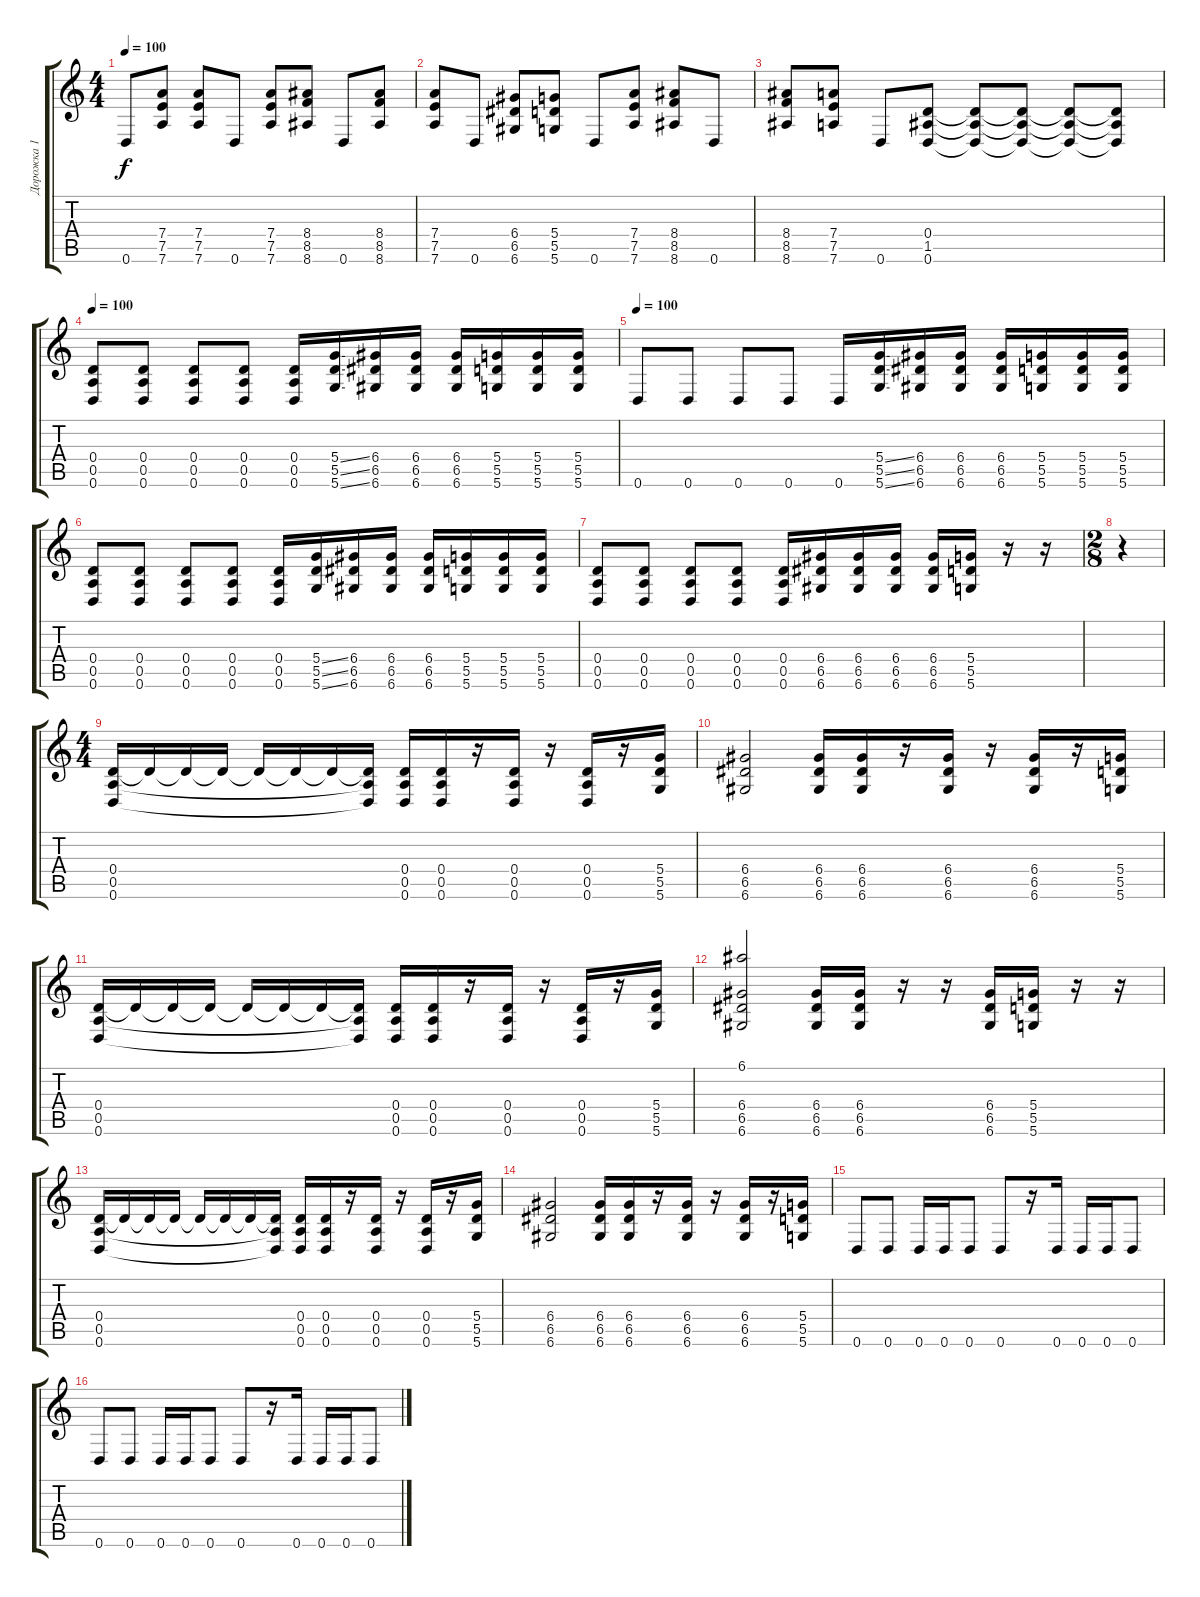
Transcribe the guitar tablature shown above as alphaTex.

\track ("Дорожка 1" "Дорожка 1") {instrument distortionguitar}
\staff {score tabs}
\tuning (E4 B3 G3 D3 A2 D2) {hide}
\ts (4 4)
\tempo 100
\tempo 120
\tempo 100
\clef g2
\ks c
0.6.8{dy f instrument distortionguitar} (7.4 7.5 7.6).8 (7.4 7.5 7.6).8 0.6.8 (7.4 7.5 7.6).8 (8.4 8.5 8.6).8 0.6.8 (8.4 8.5 8.6).8 |
(7.4 7.5 7.6).8 0.6.8 (6.4 6.5 6.6).8 (5.4 5.5 5.6).8 0.6.8 (7.4 7.5 7.6).8 (8.4 8.5 8.6).8 0.6.8 |
(8.4 8.5 8.6).8 (7.4 7.5 7.6).8 0.6.8 (0.4 1.5 0.6).8 (0.4{t} 1.5{t} 0.6{t}).8 (0.4{t} 1.5{t} 0.6{t}).8 (0.4{t} 1.5{t} 0.6{t}).8 (0.4{t} 1.5{t} 0.6{t}).8 |
\tempo 100
(0.4 0.5 0.6).8 (0.4 0.5 0.6).8 (0.4 0.5 0.6).8 (0.4 0.5 0.6).8 (0.4 0.5 0.6).16 (5.4{ss} 5.5{ss} 5.6{ss}).16 (6.4 6.5 6.6).16 (6.4 6.5 6.6).16 (6.4 6.5 6.6).16 (5.4 5.5 5.6).16 (5.4 5.5 5.6).16 (5.4 5.5 5.6).16 |
\tempo 100
0.6.8 0.6.8 0.6.8 0.6.8 0.6.16 (5.4{ss} 5.5{ss} 5.6{ss}).16 (6.4 6.5 6.6).16 (6.4 6.5 6.6).16 (6.4 6.5 6.6).16 (5.4 5.5 5.6).16 (5.4 5.5 5.6).16 (5.4 5.5 5.6).16 |
(0.4 0.5 0.6).8 (0.4 0.5 0.6).8 (0.4 0.5 0.6).8 (0.4 0.5 0.6).8 (0.4 0.5 0.6).16 (5.4{ss} 5.5{ss} 5.6{ss}).16 (6.4 6.5 6.6).16 (6.4 6.5 6.6).16 (6.4 6.5 6.6).16 (5.4 5.5 5.6).16 (5.4 5.5 5.6).16 (5.4 5.5 5.6).16 |
(0.4 0.5 0.6).8 (0.4 0.5 0.6).8 (0.4 0.5 0.6).8 (0.4 0.5 0.6).8 (0.4 0.5 0.6).16 (6.4 6.5 6.6).16 (6.4 6.5 6.6).16 (6.4 6.5 6.6).16 (6.4 6.5 6.6).16 (5.4 5.5 5.6).16 r.16 r.16 |
\ts (2 8)
r.4 |
\ts (4 4)
(0.4 0.5 0.6).16 0.4{t}.16 0.4{t}.16 0.4{t}.16 0.4{t}.16 0.4{t}.16 0.4{t}.16 (0.4{t} 0.5{t} 0.6{t}).16 (0.4 0.5 0.6).16 (0.4 0.5 0.6).16 r.16 (0.4 0.5 0.6).16 r.16 (0.4 0.5 0.6).16 r.16 (5.4 5.5 5.6).16 |
(6.4 6.5 6.6).2 (6.4 6.5 6.6).16 (6.4 6.5 6.6).16 r.16 (6.4 6.5 6.6).16 r.16 (6.4 6.5 6.6).16 r.16 (5.4 5.5 5.6).16 |
(0.4 0.5 0.6).16 0.4{t}.16 0.4{t}.16 0.4{t}.16 0.4{t}.16 0.4{t}.16 0.4{t}.16 (0.4{t} 0.5{t} 0.6{t}).16 (0.4 0.5 0.6).16 (0.4 0.5 0.6).16 r.16 (0.4 0.5 0.6).16 r.16 (0.4 0.5 0.6).16 r.16 (5.4 5.5 5.6).16 |
(6.1 6.4 6.5 6.6).2 (6.4 6.5 6.6).16 (6.4 6.5 6.6).16 r.16 r.16 (6.4 6.5 6.6).16 (5.4 5.5 5.6).16 r.16 r.16 |
(0.4 0.5 0.6).16 0.4{t}.16 0.4{t}.16 0.4{t}.16 0.4{t}.16 0.4{t}.16 0.4{t}.16 (0.4{t} 0.5{t} 0.6{t}).16 (0.4 0.5 0.6).16 (0.4 0.5 0.6).16 r.16 (0.4 0.5 0.6).16 r.16 (0.4 0.5 0.6).16 r.16 (5.4 5.5 5.6).16 |
(6.4 6.5 6.6).2 (6.4 6.5 6.6).16 (6.4 6.5 6.6).16 r.16 (6.4 6.5 6.6).16 r.16 (6.4 6.5 6.6).16 r.16 (5.4 5.5 5.6).16 |
0.6.8 0.6.8 0.6.16 0.6.16 0.6.8 0.6.8 r.16 0.6.16 0.6.16 0.6.16 0.6.8 |
0.6.8 0.6.8 0.6.16 0.6.16 0.6.8 0.6.8 r.16 0.6.16 0.6.16 0.6.16 0.6.8
